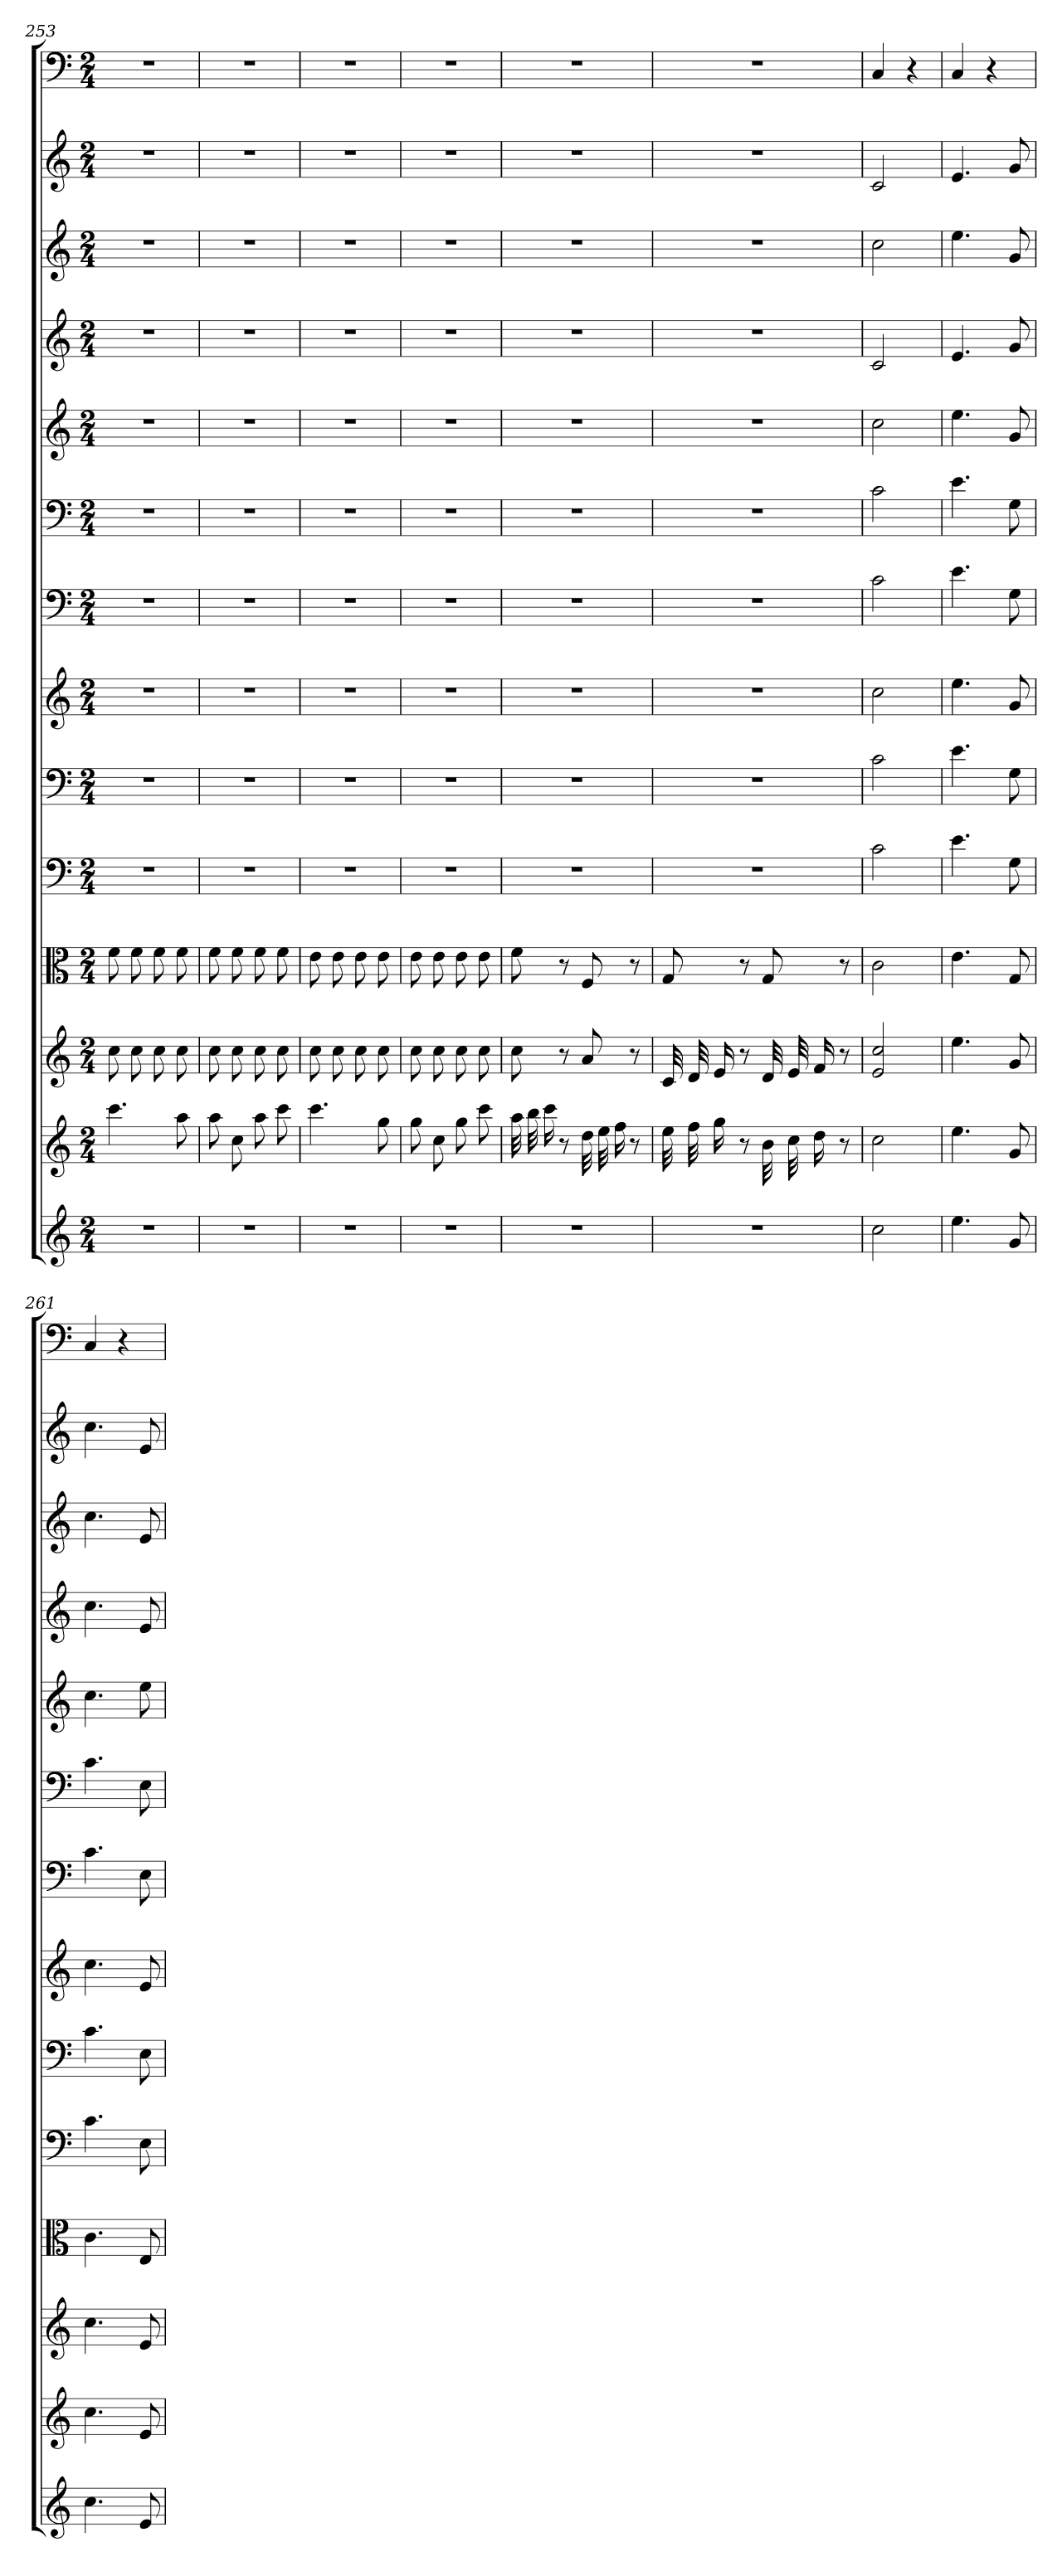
**kern	**kern	**kern	**kern	**kern	**kern	**kern	**kern	**kern	**kern	**kern	**kern	**kern	**kern
*part14	*part13	*part12	*part11	*part10	*part9	*part8	*part7	*part6	*part5	*part4	*part3	*part2	*part1
*staff14	*staff13	*staff12	*staff11	*staff10	*staff9	*staff8	*staff7	*staff6	*staff5	*staff4	*staff3	*staff2	*staff1
*	*	*	*clefC3	*clefF4	*clefF4	*	*clefF4	*clefF4	*	*	*	*	*clefF4
*k[]	*k[]	*k[]	*k[]	*k[]	*k[]	*k[]	*k[]	*k[]	*k[]	*k[]	*k[]	*k[]	*k[]
*C:	*C:	*C:	*C:	*C:	*C:	*C:	*C:	*C:	*C:	*C:	*C:	*C:	*C:
*M2/4	*M2/4	*M2/4	*M2/4	*M2/4	*M2/4	*M2/4	*M2/4	*M2/4	*M2/4	*M2/4	*M2/4	*M2/4	*M2/4
=253	=253	=253	=253	=253	=253	=253	=253	=253	=253	=253	=253	=253	=253
2r	4.ccc	8cc	8f	2r	2r	2r	2r	2r	2r	2r	2r	2r	2r
.	.	8cc	8f	.	.	.	.	.	.	.	.	.	.
.	.	8cc	8f	.	.	.	.	.	.	.	.	.	.
.	8aa	8cc	8f	.	.	.	.	.	.	.	.	.	.
=254	=254	=254	=254	=254	=254	=254	=254	=254	=254	=254	=254	=254	=254
2r	8aa	8cc	8f	2r	2r	2r	2r	2r	2r	2r	2r	2r	2r
.	8cc	8cc	8f	.	.	.	.	.	.	.	.	.	.
.	8aa	8cc	8f	.	.	.	.	.	.	.	.	.	.
.	8ccc	8cc	8f	.	.	.	.	.	.	.	.	.	.
=255	=255	=255	=255	=255	=255	=255	=255	=255	=255	=255	=255	=255	=255
2r	4.ccc	8cc	8e	2r	2r	2r	2r	2r	2r	2r	2r	2r	2r
.	.	8cc	8e	.	.	.	.	.	.	.	.	.	.
.	.	8cc	8e	.	.	.	.	.	.	.	.	.	.
.	8gg	8cc	8e	.	.	.	.	.	.	.	.	.	.
=256	=256	=256	=256	=256	=256	=256	=256	=256	=256	=256	=256	=256	=256
2r	8gg	8cc	8e	2r	2r	2r	2r	2r	2r	2r	2r	2r	2r
.	8cc	8cc	8e	.	.	.	.	.	.	.	.	.	.
.	8gg	8cc	8e	.	.	.	.	.	.	.	.	.	.
.	8ccc	8cc	8e	.	.	.	.	.	.	.	.	.	.
=257	=257	=257	=257	=257	=257	=257	=257	=257	=257	=257	=257	=257	=257
2r	32aa	8cc	8f	2r	2r	2r	2r	2r	2r	2r	2r	2r	2r
.	32bb	.	.	.	.	.	.	.	.	.	.	.	.
.	16ccc	.	.	.	.	.	.	.	.	.	.	.	.
.	8r	8r	8r	.	.	.	.	.	.	.	.	.	.
.	32dd	8a	8F	.	.	.	.	.	.	.	.	.	.
.	32ee	.	.	.	.	.	.	.	.	.	.	.	.
.	16ff	.	.	.	.	.	.	.	.	.	.	.	.
.	8r	8r	8r	.	.	.	.	.	.	.	.	.	.
=258	=258	=258	=258	=258	=258	=258	=258	=258	=258	=258	=258	=258	=258
2r	32ee	32c	8G	2r	2r	2r	2r	2r	2r	2r	2r	2r	2r
.	32ff	32d	.	.	.	.	.	.	.	.	.	.	.
.	16gg	16e	.	.	.	.	.	.	.	.	.	.	.
.	8r	8r	8r	.	.	.	.	.	.	.	.	.	.
.	32b	32d	8G	.	.	.	.	.	.	.	.	.	.
.	32cc	32e	.	.	.	.	.	.	.	.	.	.	.
.	16dd	16f	.	.	.	.	.	.	.	.	.	.	.
.	8r	8r	8r	.	.	.	.	.	.	.	.	.	.
=259	=259	=259	=259	=259	=259	=259	=259	=259	=259	=259	=259	=259	=259
2cc	2cc	2e 2cc	2c	2c	2c	2cc	2c	2c	2cc	2c	2cc	2c	4C
.	.	.	.	.	.	.	.	.	.	.	.	.	4r
=260	=260	=260	=260	=260	=260	=260	=260	=260	=260	=260	=260	=260	=260
4.ee	4.ee	4.ee	4.e	4.e	4.e	4.ee	4.e	4.e	4.ee	4.e	4.ee	4.e	4C
.	.	.	.	.	.	.	.	.	.	.	.	.	4r
8g	8g	8g	8G	8G	8G	8g	8G	8G	8g	8g	8g	8g	.
=261	=261	=261	=261	=261	=261	=261	=261	=261	=261	=261	=261	=261	=261
4.cc	4.cc	4.cc	4.c	4.c	4.c	4.cc	4.c	4.c	4.cc	4.cc	4.cc	4.cc	4C
.	.	.	.	.	.	.	.	.	.	.	.	.	4r
8e	8e	8e	8E	8E	8E	8e	8E	8E	8ee	8e	8e	8e	.
=	=	=	=	=	=	=	=	=	=	=	=	=	=
*-	*-	*-	*-	*-	*-	*-	*-	*-	*-	*-	*-	*-	*-
